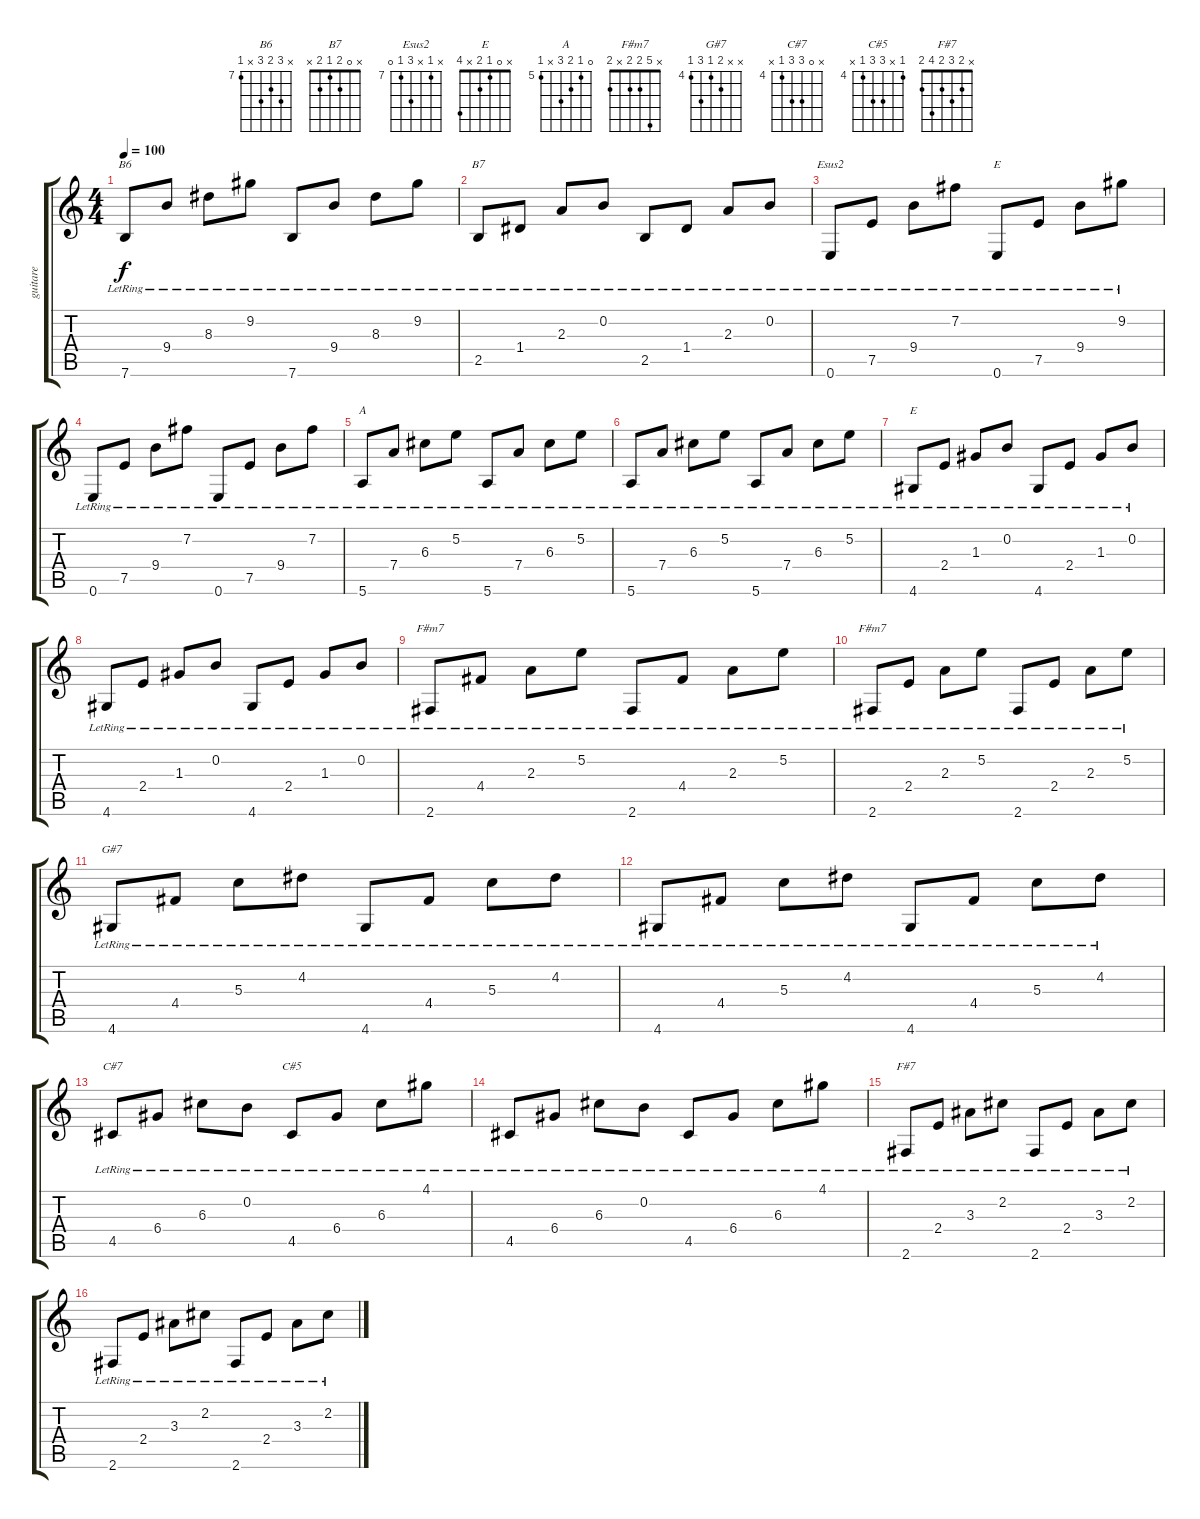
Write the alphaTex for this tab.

\track ("guitare" "guitare") {instrument acousticguitarnylon}
\staff {score tabs}
\tuning (E4 B3 G3 D3 A2 E2) {hide}
\chord ("B6" x 9 8 9 x 7) {firstfret 7}
\chord ("B7" x 0 2 1 2 x)
\chord ("Esus2" x 7 x 9 7 0) {firstfret 7}
\chord ("E" x 9 x 9 7 0) {firstfret 7}
\chord ("A" 0 5 6 7 x 5) {firstfret 5}
\chord ("E" x 0 1 2 x 4)
\chord ("F#m7" x 5 2 4 x 2)
\chord ("F#m7" x 5 2 2 x 2)
\chord ("G#7" x x 5 4 6 4) {firstfret 4}
\chord ("C#7" x 0 6 6 4 x) {firstfret 4}
\chord ("C#5" 4 x 6 6 4 x) {firstfret 4}
\chord ("F#7" x 2 3 2 4 2)
\ts (4 4)
\tempo 100
\clef g2
\ks c
7.6{lr}.8{ch "B6" dy f} 9.4{lr}.8 8.3{lr}.8 9.2{lr}.8 7.6{lr}.8 9.4{lr}.8 8.3{lr}.8 9.2{lr}.8 |
2.5{lr}.8{ch "B7"} 1.4{lr}.8 2.3{lr}.8 0.2{lr}.8 2.5{lr}.8 1.4{lr}.8 2.3{lr}.8 0.2{lr}.8 |
0.6{lr}.8{ch "Esus2"} 7.5{lr}.8 9.4{lr}.8 7.2{lr}.8 0.6{lr}.8{ch "E"} 7.5{lr}.8 9.4{lr}.8 9.2{lr}.8 |
0.6{lr}.8 7.5{lr}.8 9.4{lr}.8 7.2{lr}.8 0.6{lr}.8 7.5{lr}.8 9.4{lr}.8 7.2{lr}.8 |
5.6{lr}.8{ch "A"} 7.4{lr}.8 6.3{lr}.8 5.2{lr}.8 5.6{lr}.8 7.4{lr}.8 6.3{lr}.8 5.2{lr}.8 |
5.6{lr}.8 7.4{lr}.8 6.3{lr}.8 5.2{lr}.8 5.6{lr}.8 7.4{lr}.8 6.3{lr}.8 5.2{lr}.8 |
4.6{lr}.8{ch "E"} 2.4{lr}.8 1.3{lr}.8 0.2{lr}.8 4.6{lr}.8 2.4{lr}.8 1.3{lr}.8 0.2{lr}.8 |
4.6{lr}.8 2.4{lr}.8 1.3{lr}.8 0.2{lr}.8 4.6{lr}.8 2.4{lr}.8 1.3{lr}.8 0.2{lr}.8 |
2.6{lr}.8{ch "F#m7"} 4.4{lr}.8 2.3{lr}.8 5.2{lr}.8 2.6{lr}.8 4.4{lr}.8 2.3{lr}.8 5.2{lr}.8 |
2.6{lr}.8{ch "F#m7"} 2.4{lr}.8 2.3{lr}.8 5.2{lr}.8 2.6{lr}.8 2.4{lr}.8 2.3{lr}.8 5.2{lr}.8 |
4.6{lr}.8{ch "G#7"} 4.4{lr}.8 5.3{lr}.8 4.2{lr}.8 4.6{lr}.8 4.4{lr}.8 5.3{lr}.8 4.2{lr}.8 |
4.6{lr}.8 4.4{lr}.8 5.3{lr}.8 4.2{lr}.8 4.6{lr}.8 4.4{lr}.8 5.3{lr}.8 4.2{lr}.8 |
4.5{lr}.8{ch "C#7"} 6.4{lr}.8 6.3{lr}.8 0.2{lr}.8 4.5{lr}.8{ch "C#5"} 6.4{lr}.8 6.3{lr}.8 4.1{lr}.8 |
4.5{lr}.8 6.4{lr}.8 6.3{lr}.8 0.2{lr}.8 4.5{lr}.8 6.4{lr}.8 6.3{lr}.8 4.1{lr}.8 |
2.6{lr}.8{ch "F#7"} 2.4{lr}.8 3.3{lr}.8 2.2{lr}.8 2.6{lr}.8 2.4{lr}.8 3.3{lr}.8 2.2{lr}.8 |
2.6{lr}.8 2.4{lr}.8 3.3{lr}.8 2.2{lr}.8 2.6{lr}.8 2.4{lr}.8 3.3{lr}.8 2.2{lr}.8
